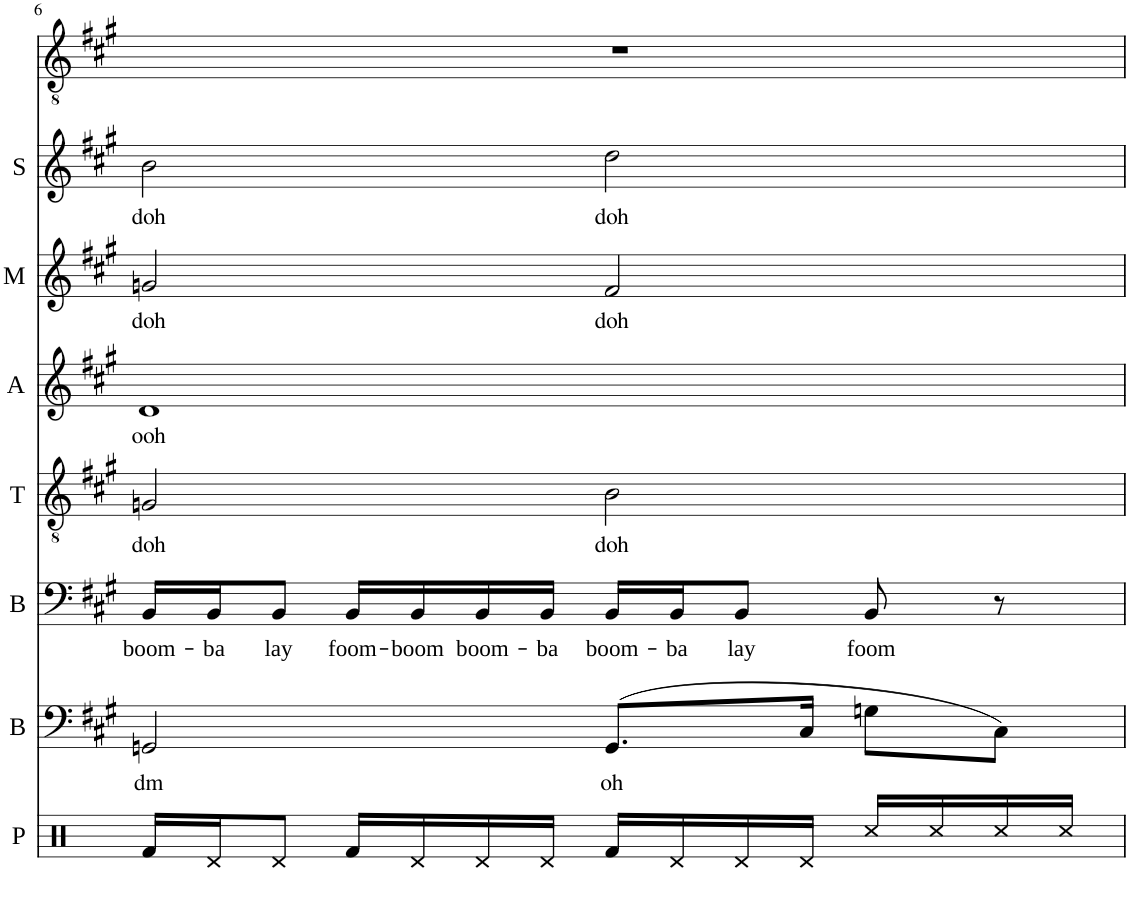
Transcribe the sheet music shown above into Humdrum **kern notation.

**kern	**kern	**text	**kern	**text	**kern	**text	**kern	**text	**kern	**text	**kern	**text	**kern
*part8	*part7	*part7	*part6	*part6	*part5	*part5	*part4	*part4	*part3	*part3	*part2	*part2	*part1
*staff8	*staff7	*staff7	*staff6	*staff6	*staff5	*staff5	*staff4	*staff4	*staff3	*staff3	*staff2	*staff2	*staff1
*I"Perc	*I"Bass	*	*I"Baritone	*	*I"Tenor	*	*I"Alto	*	*I"Mezzo	*	*I"Soprano	*	*I"Solo
*I'P	*I'B	*	*I'B	*	*I'T	*	*I'A	*	*I'M	*	*I'S	*	*
!!LO:PB:g=z
*clefX	*clefF4	*	*clefF4	*	*clefGv2	*	*clefG2	*	*clefG2	*	*clefG2	*	*clefGv2
*k[]	*k[f#c#g#]	*	*k[f#c#g#]	*	*k[f#c#g#]	*	*k[f#c#g#]	*	*k[f#c#g#]	*	*k[f#c#g#]	*	*k[f#c#g#]
*M4/4	*M4/4	*	*M4/4	*	*M4/4	*	*M4/4	*	*M4/4	*	*M4/4	*	*M4/4
=6	=6	=6	=6	=6	=6	=6	=6	=6	=6	=6	=6	=6	=6
!	!	!LO:LY:b	!	!LO:LY:b	!	!LO:LY:b	!	!LO:LY:b	!	!LO:LY:b	!	!LO:LY:b	!
16Rf/LL	2GGn/	dm	16BB/LL	boom-	2Gn/	doh	1d	ooh	2gn/	doh	2b\	doh	1r
!	!	!	!	!LO:LY:b	!	!	!	!	!	!	!	!	!
16Rd/J	.	.	16BB/J	-ba	.	.	.	.	.	.	.	.	.
!	!	!	!	!LO:LY:b	!	!	!	!	!	!	!	!	!
8Rd/J	.	.	8BB/J	lay	.	.	.	.	.	.	.	.	.
!	!	!	!	!LO:LY:b	!	!	!	!	!	!	!	!	!
16Rf/LL	.	.	16BB/LL	foom-	.	.	.	.	.	.	.	.	.
!	!	!	!	!LO:LY:b	!	!	!	!	!	!	!	!	!
16Rd/	.	.	16BB/	-boom	.	.	.	.	.	.	.	.	.
!	!	!	!	!LO:LY:b	!	!	!	!	!	!	!	!	!
16Rd/	.	.	16BB/	boom-	.	.	.	.	.	.	.	.	.
!	!	!	!	!LO:LY:b	!	!	!	!	!	!	!	!	!
16Rd/JJ	.	.	16BB/JJ	-ba	.	.	.	.	.	.	.	.	.
!	!	!LO:LY:b	!	!LO:LY:b	!	!LO:LY:b	!	!	!	!LO:LY:b	!	!LO:LY:b	!
16Rf/LL	(8.GG/L	oh	16BB/LL	boom-	2B\	doh	.	.	2f#/	doh	2dd\	doh	.
!	!	!	!	!LO:LY:b	!	!	!	!	!	!	!	!	!
16Rd/	.	.	16BB/J	-ba	.	.	.	.	.	.	.	.	.
!	!	!	!	!LO:LY:b	!	!	!	!	!	!	!	!	!
16Rd/	.	.	8BB/J	lay	.	.	.	.	.	.	.	.	.
16Rd/JJ	16C#/Jk	.	.	.	.	.	.	.	.	.	.	.	.
!	!	!	!	!LO:LY:b	!	!	!	!	!	!	!	!	!
16Rcc/LL	8Gn\L	.	8BB/	foom	.	.	.	.	.	.	.	.	.
16Rcc/	.	.	.	.	.	.	.	.	.	.	.	.	.
16Rcc/	8C#\J)	.	8r	.	.	.	.	.	.	.	.	.	.
16Rcc/JJ	.	.	.	.	.	.	.	.	.	.	.	.	.
=	=	=	=	=	=	=	=	=	=	=	=	=	=
*-	*-	*-	*-	*-	*-	*-	*-	*-	*-	*-	*-	*-	*-
